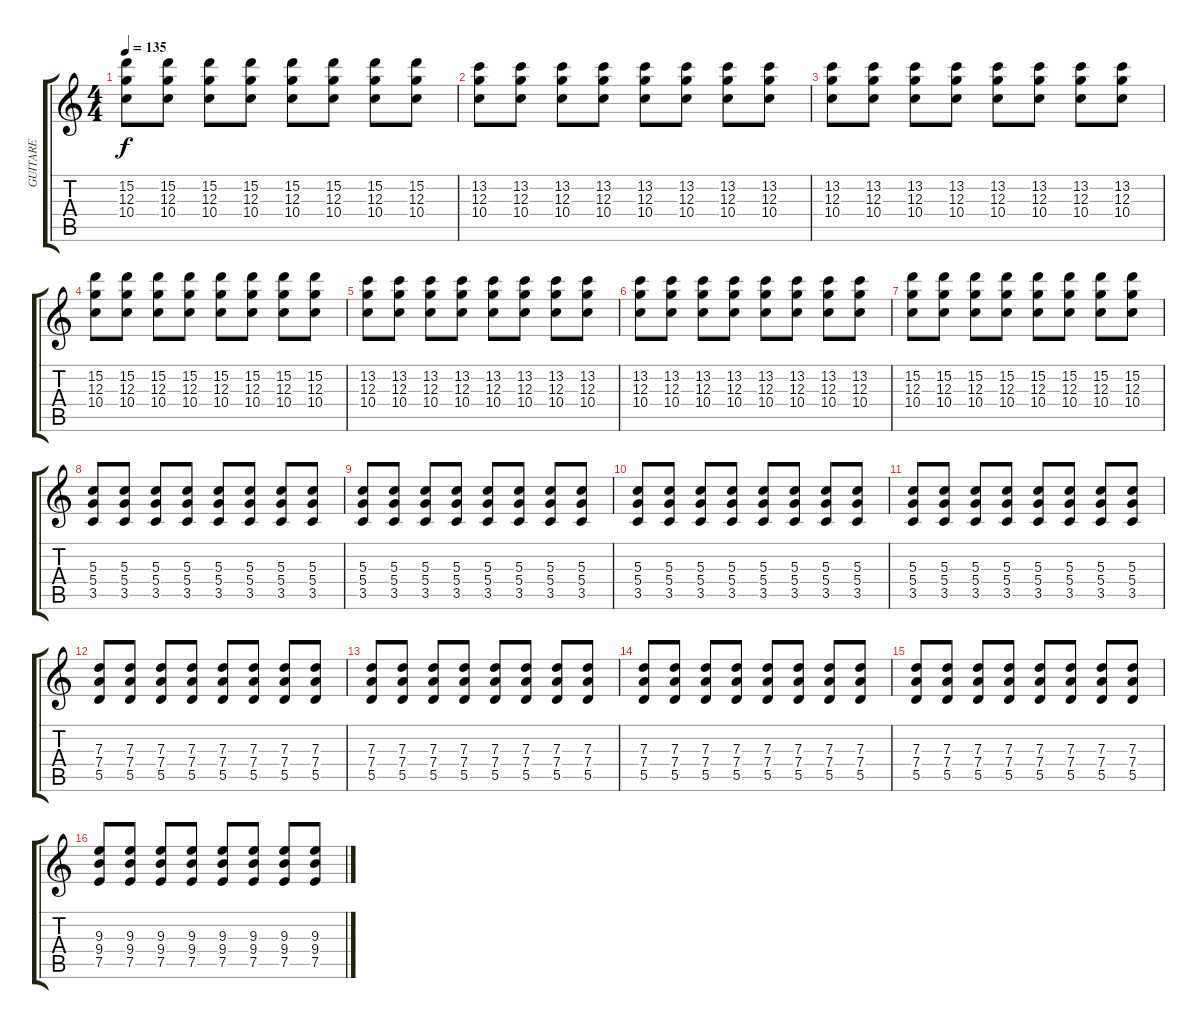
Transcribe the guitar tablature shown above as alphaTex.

\track ("GUITARE" "GUITARE") {instrument distortionguitar}
\staff {score tabs}
\tuning (E4 B3 G3 D3 A2 E2) {hide}
\ts (4 4)
\tempo 135
\clef g2
\ks c
(15.2 12.3 10.4).8{dy f} (15.2 12.3 10.4).8 (15.2 12.3 10.4).8 (15.2 12.3 10.4).8 (15.2 12.3 10.4).8 (15.2 12.3 10.4).8 (15.2 12.3 10.4).8 (15.2 12.3 10.4).8 |
(13.2 12.3 10.4).8 (13.2 12.3 10.4).8 (13.2 12.3 10.4).8 (13.2 12.3 10.4).8 (13.2 12.3 10.4).8 (13.2 12.3 10.4).8 (13.2 12.3 10.4).8 (13.2 12.3 10.4).8 |
(13.2 12.3 10.4).8 (13.2 12.3 10.4).8 (13.2 12.3 10.4).8 (13.2 12.3 10.4).8 (13.2 12.3 10.4).8 (13.2 12.3 10.4).8 (13.2 12.3 10.4).8 (13.2 12.3 10.4).8 |
(15.2 12.3 10.4).8 (15.2 12.3 10.4).8 (15.2 12.3 10.4).8 (15.2 12.3 10.4).8 (15.2 12.3 10.4).8 (15.2 12.3 10.4).8 (15.2 12.3 10.4).8 (15.2 12.3 10.4).8 |
(13.2 12.3 10.4).8 (13.2 12.3 10.4).8 (13.2 12.3 10.4).8 (13.2 12.3 10.4).8 (13.2 12.3 10.4).8 (13.2 12.3 10.4).8 (13.2 12.3 10.4).8 (13.2 12.3 10.4).8 |
(13.2 12.3 10.4).8 (13.2 12.3 10.4).8 (13.2 12.3 10.4).8 (13.2 12.3 10.4).8 (13.2 12.3 10.4).8 (13.2 12.3 10.4).8 (13.2 12.3 10.4).8 (13.2 12.3 10.4).8 |
(15.2 12.3 10.4).8 (15.2 12.3 10.4).8 (15.2 12.3 10.4).8 (15.2 12.3 10.4).8 (15.2 12.3 10.4).8 (15.2 12.3 10.4).8 (15.2 12.3 10.4).8 (15.2 12.3 10.4).8 |
(5.3 5.4 3.5).8 (5.3 5.4 3.5).8 (5.3 5.4 3.5).8 (5.3 5.4 3.5).8 (5.3 5.4 3.5).8 (5.3 5.4 3.5).8 (5.3 5.4 3.5).8 (5.3 5.4 3.5).8 |
(5.3 5.4 3.5).8 (5.3 5.4 3.5).8 (5.3 5.4 3.5).8 (5.3 5.4 3.5).8 (5.3 5.4 3.5).8 (5.3 5.4 3.5).8 (5.3 5.4 3.5).8 (5.3 5.4 3.5).8 |
(5.3 5.4 3.5).8 (5.3 5.4 3.5).8 (5.3 5.4 3.5).8 (5.3 5.4 3.5).8 (5.3 5.4 3.5).8 (5.3 5.4 3.5).8 (5.3 5.4 3.5).8 (5.3 5.4 3.5).8 |
(5.3 5.4 3.5).8 (5.3 5.4 3.5).8 (5.3 5.4 3.5).8 (5.3 5.4 3.5).8 (5.3 5.4 3.5).8 (5.3 5.4 3.5).8 (5.3 5.4 3.5).8 (5.3 5.4 3.5).8 |
(7.3 7.4 5.5).8 (7.3 7.4 5.5).8 (7.3 7.4 5.5).8 (7.3 7.4 5.5).8 (7.3 7.4 5.5).8 (7.3 7.4 5.5).8 (7.3 7.4 5.5).8 (7.3 7.4 5.5).8 |
(7.3 7.4 5.5).8 (7.3 7.4 5.5).8 (7.3 7.4 5.5).8 (7.3 7.4 5.5).8 (7.3 7.4 5.5).8 (7.3 7.4 5.5).8 (7.3 7.4 5.5).8 (7.3 7.4 5.5).8 |
(7.3 7.4 5.5).8 (7.3 7.4 5.5).8 (7.3 7.4 5.5).8 (7.3 7.4 5.5).8 (7.3 7.4 5.5).8 (7.3 7.4 5.5).8 (7.3 7.4 5.5).8 (7.3 7.4 5.5).8 |
(7.3 7.4 5.5).8 (7.3 7.4 5.5).8 (7.3 7.4 5.5).8 (7.3 7.4 5.5).8 (7.3 7.4 5.5).8 (7.3 7.4 5.5).8 (7.3 7.4 5.5).8 (7.3 7.4 5.5).8 |
(9.3 9.4 7.5).8 (9.3 9.4 7.5).8 (9.3 9.4 7.5).8 (9.3 9.4 7.5).8 (9.3 9.4 7.5).8 (9.3 9.4 7.5).8 (9.3 9.4 7.5).8 (9.3 9.4 7.5).8
